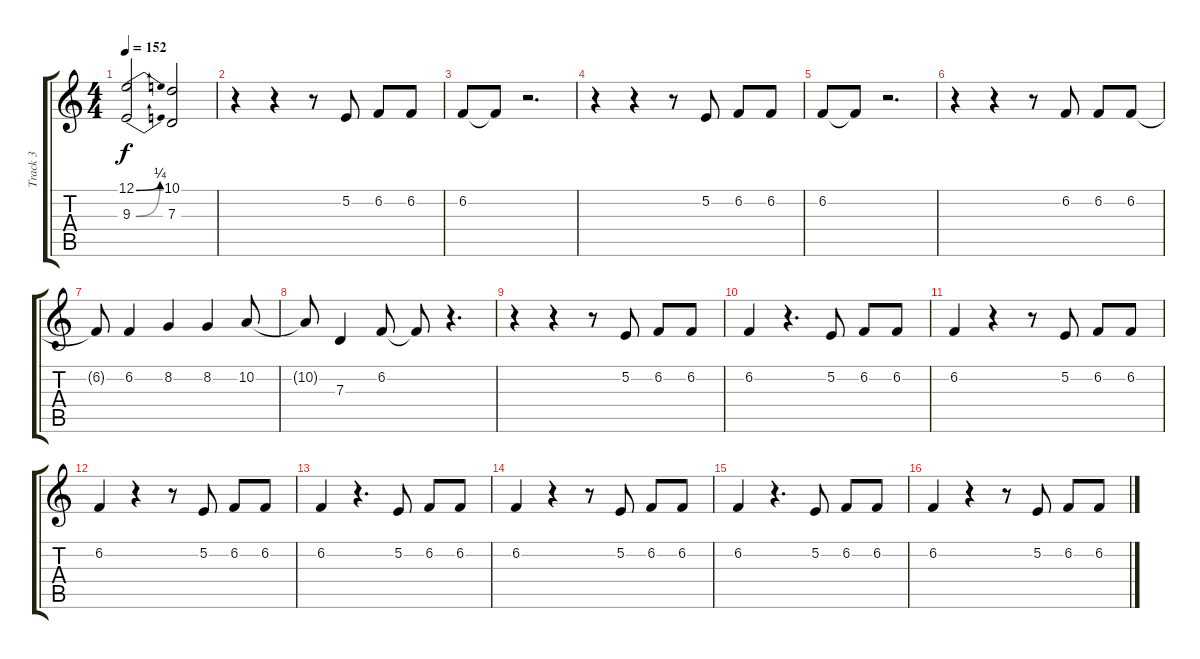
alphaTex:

\track ("Track 3" "Track 3") {instrument choiraahs}
\staff {score tabs}
\tuning (E4 B3 G3 D3 A2 E2) {hide}
\ts (4 4)
\tempo 152
\clef g2
\ks c
(12.1{be (bend 0 0 60 1)} 9.3{be (bend 0 0 60 1)}).2{dy f} (10.1 7.3).2 |
r.4 r.4 r.8 5.2.8 6.2.8 6.2.8 |
6.2.8 6.2{t}.8 r.2{d} |
r.4 r.4 r.8 5.2.8 6.2.8 6.2.8 |
6.2.8 6.2{t}.8 r.2{d} |
r.4 r.4 r.8 6.2.8 6.2.8 6.2.8 |
6.2{t}.8 6.2.4 8.2.4 8.2.4 10.2.8 |
10.2{t}.8 7.3.4 6.2.8 6.2{t}.8 r.4{d} |
r.4 r.4 r.8 5.2.8 6.2.8 6.2.8 |
6.2.4 r.4{d} 5.2.8 6.2.8 6.2.8 |
6.2.4 r.4 r.8 5.2.8 6.2.8 6.2.8 |
6.2.4 r.4 r.8 5.2.8 6.2.8 6.2.8 |
6.2.4 r.4{d} 5.2.8 6.2.8 6.2.8 |
6.2.4 r.4 r.8 5.2.8 6.2.8 6.2.8 |
6.2.4 r.4{d} 5.2.8 6.2.8 6.2.8 |
6.2.4 r.4 r.8 5.2.8 6.2.8 6.2.8
